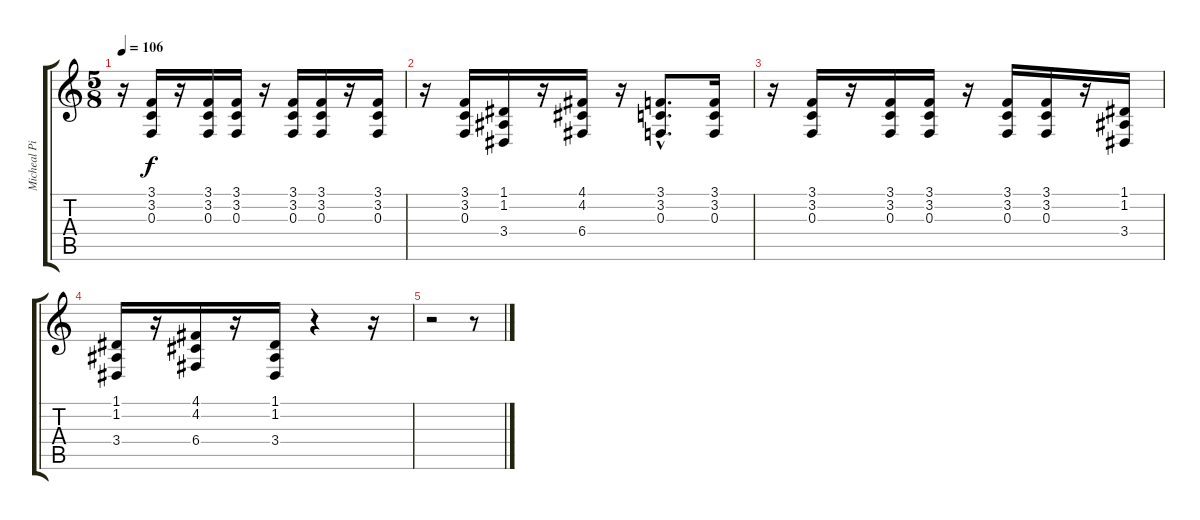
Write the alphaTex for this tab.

\track ("Micheal Pinella" "Micheal Pi") {instrument drawbarorgan}
\staff {score tabs}
\tuning (D4 A3 F3 C3 G2 D2) {hide}
\ts (5 8)
\tempo 106
\clef g2
\ks c
r.16{dy f} (3.1 3.2 0.3).16 r.16 (3.1 3.2 0.3).16 (3.1 3.2 0.3).16 r.16 (3.1 3.2 0.3).16 (3.1 3.2 0.3).16 r.16 (3.1 3.2 0.3).16 |
r.16 (3.1 3.2 0.3).16 (1.1 1.2 3.4).16 r.16 (4.1 4.2 6.4).16 r.16 (3.1{hac} 3.2{hac} 0.3{hac}).8{d} (3.1 3.2 0.3).16 |
r.16 (3.1 3.2 0.3).16 r.16 (3.1 3.2 0.3).16 (3.1 3.2 0.3).16 r.16 (3.1 3.2 0.3).16 (3.1 3.2 0.3).16 r.16 (1.1 1.2 3.4).16 |
(1.1 1.2 3.4).16 r.16 (4.1 4.2 6.4).16 r.16 (1.1 1.2 3.4).16 r.4 r.16 |
r.2{txt ""} r.8
